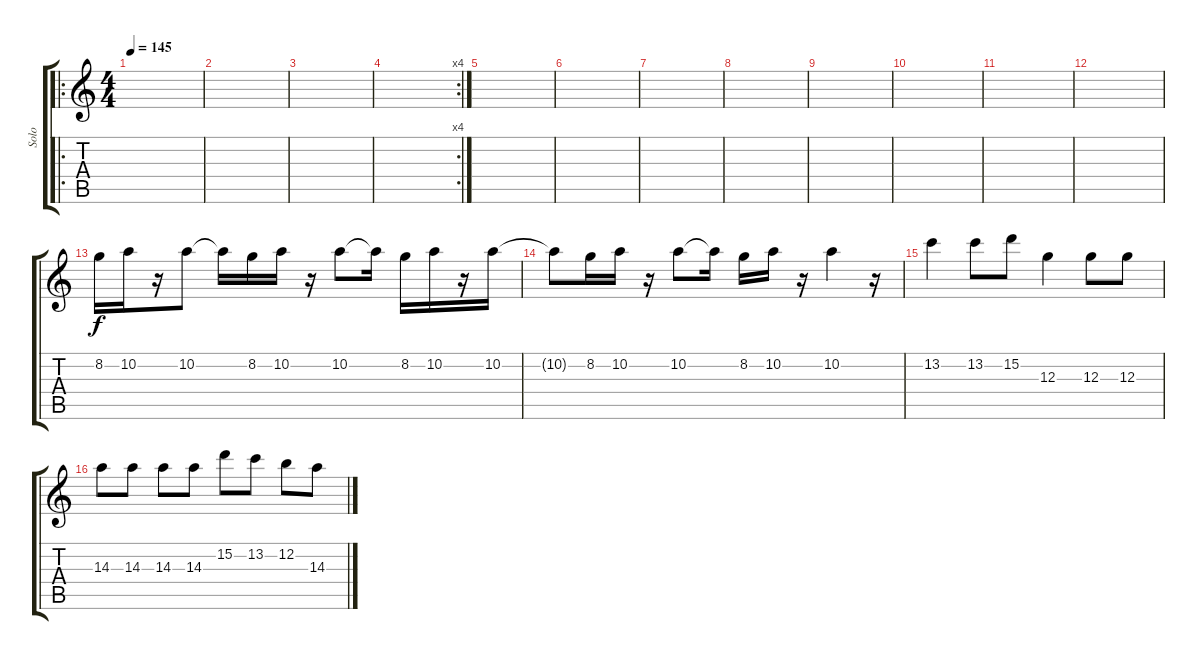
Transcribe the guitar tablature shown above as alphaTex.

\track ("Solo" "Solo") {instrument distortionguitar}
\staff {score tabs}
\tuning (E4 B3 G3 D3 A2 E2) {hide}
\ro
\ts (4 4)
\tempo 145
\clef g2
\ks c
|
|
|
\rc 4
|
|
|
|
|
|
|
|
|
8.2.16 10.2.16 r.16 10.2.8 10.2{t}.16 8.2.16 10.2.16 r.16 10.2.8 10.2{t}.16 8.2.16 10.2.16 r.16 10.2.16 |
10.2{t}.8 8.2.16 10.2.16 r.16 10.2.8 10.2{t}.16 8.2.16 10.2.16 r.16 10.2.4 r.16 |
13.2.4 13.2.8 15.2.8 12.3.4 12.3.8 12.3.8 |
14.3.8 14.3.8 14.3.8 14.3.8 15.2.8 13.2.8 12.2.8 14.3.8
